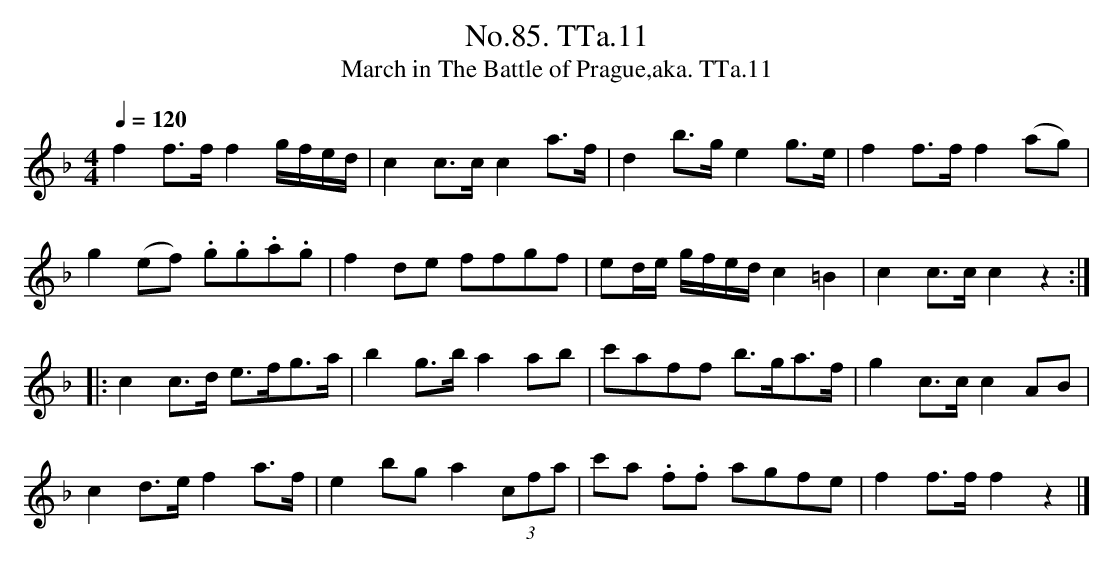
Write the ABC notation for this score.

X:1
T:No.85. TTa.11
T:March in The Battle of Prague,aka. TTa.11
M:4/4
L:1/8
Q:1/4=120
K:F
f2f>ff2g/f/e/d/|c2c>cc2a>f|d2b>ge2g>e|f2f>ff2(ag)|
g2(ef) .g.g.a.g|f2de ffgf|ed/e/ g/f/e/d/c2=B2|c2c>cc2z2:|
|:c2c>d e>fg>a|b2g>ba2ab|c'aff b>ga>f|g2c>cc2AB|
c2d>ef2a>f|e2bga2(3cfa|c'a .f.f agfe|f2f>ff2z2|]
